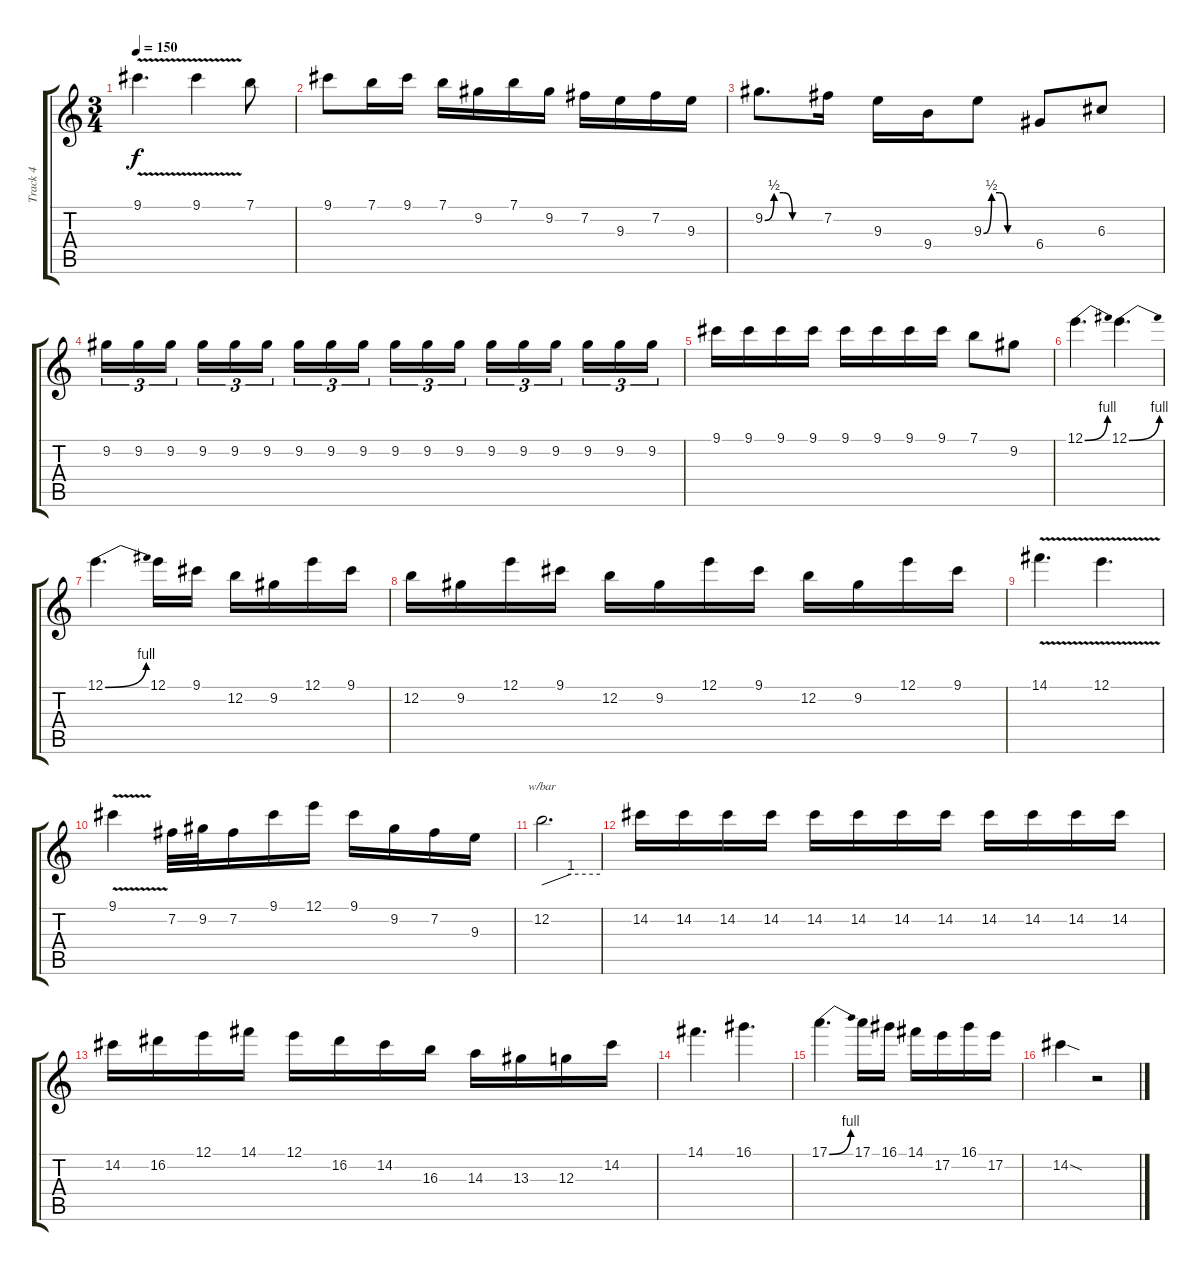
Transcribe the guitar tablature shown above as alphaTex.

\track ("Track 4" "Track 4") {instrument distortionguitar}
\staff {score tabs}
\tuning (E4 B3 G3 D3 A2 E2) {hide}
\ts (3 4)
\tempo 150
\clef g2
\ks c
9.1{v}.4{d dy f} 9.1{v}.4 7.1.8 |
9.1.8 7.1.16 9.1.16 7.1.16 9.2.16 7.1.16 9.2.16 7.2.16 9.3.16 7.2.16 9.3.16 |
9.2{be (custom 0 0 10 2 20 2 30 0 60 0)}.8{d} 7.2.16 9.3.16 9.4.16 9.3{be (custom 0 0 10 2 20 2 30 0 60 0)}.8 6.4.8 6.3.8 |
9.2.16{tu (3 2)} 9.2.16{tu (3 2)} 9.2.16{tu (3 2) beam splitsecondary} 9.2.16{tu (3 2)} 9.2.16{tu (3 2)} 9.2.16{tu (3 2)} 9.2.16{tu (3 2)} 9.2.16{tu (3 2)} 9.2.16{tu (3 2) beam splitsecondary} 9.2.16{tu (3 2)} 9.2.16{tu (3 2)} 9.2.16{tu (3 2)} 9.2.16{tu (3 2)} 9.2.16{tu (3 2)} 9.2.16{tu (3 2) beam splitsecondary} 9.2.16{tu (3 2)} 9.2.16{tu (3 2)} 9.2.16{tu (3 2)} |
9.1.16 9.1.16 9.1.16 9.1.16 9.1.16 9.1.16 9.1.16 9.1.16 7.1.8 9.2.8 |
12.1{be (bend 0 0 60 4)}.4{d} 12.1{be (bend 0 0 60 4)}.4{d} |
12.1{be (bend 0 0 60 4)}.4{d} 12.1.16 9.1.16 12.2.16 9.2.16 12.1.16 9.1.16 |
12.2.16 9.2.16 12.1.16 9.1.16 12.2.16 9.2.16 12.1.16 9.1.16 12.2.16 9.2.16 12.1.16 9.1.16 |
14.1{v}.4{d} 12.1{v}.4{d} |
9.1{v}.4 7.2.32 9.2.32 7.2.16 9.1.16 12.1.16 9.1.16 9.2.16 7.2.16 9.3.16 |
12.2.2{d tbe (custom default 0 0 30 4 60 4)} |
14.2.16 14.2.16 14.2.16 14.2.16 14.2.16 14.2.16 14.2.16 14.2.16 14.2.16 14.2.16 14.2.16 14.2.16 |
14.2.16 16.2.16 12.1.16 14.1.16 12.1.16 16.2.16 14.2.16 16.3.16 14.3.16 13.3.16 12.3.16 14.2.16 |
14.1.4{d} 16.1.4{d} |
17.1{be (bend 0 0 60 4)}.4{d} 17.1.16 16.1.16 14.1.16 17.2.16 16.1.16 17.2.16 |
14.2{sod}.4 r.2
